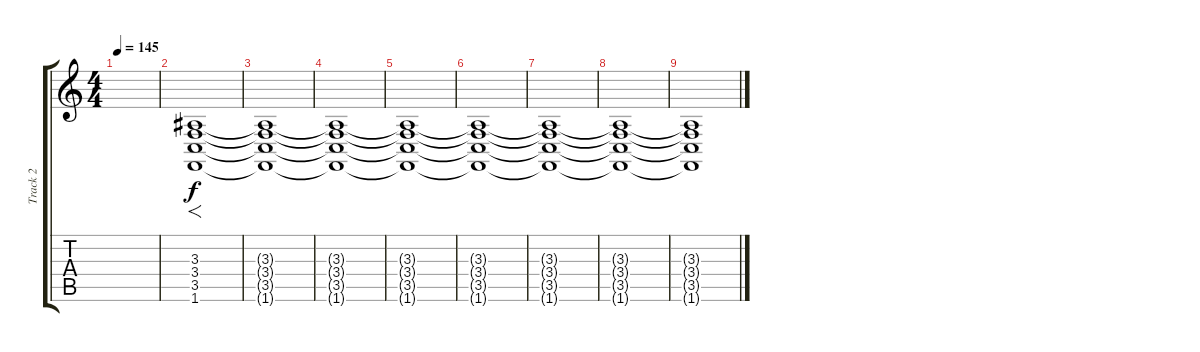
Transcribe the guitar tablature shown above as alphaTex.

\track ("Track 2" "Track 2") {instrument lead1square}
\staff {score tabs}
\tuning (E4 B3 G3 D3 A2 E2) {hide}
\ts (4 4)
\tempo 145
\clef g2
\ks c
|
(3.3 3.4 3.5 1.6).1{f} |
(3.3{t} 3.4{t} 3.5{t} 1.6{t}).1 |
(3.3{t} 3.4{t} 3.5{t} 1.6{t}).1 |
(3.3{t} 3.4{t} 3.5{t} 1.6{t}).1 |
(3.3{t} 3.4{t} 3.5{t} 1.6{t}).1 |
(3.3{t} 3.4{t} 3.5{t} 1.6{t}).1 |
(3.3{t} 3.4{t} 3.5{t} 1.6{t}).1 |
(3.3{t} 3.4{t} 3.5{t} 1.6{t}).1
